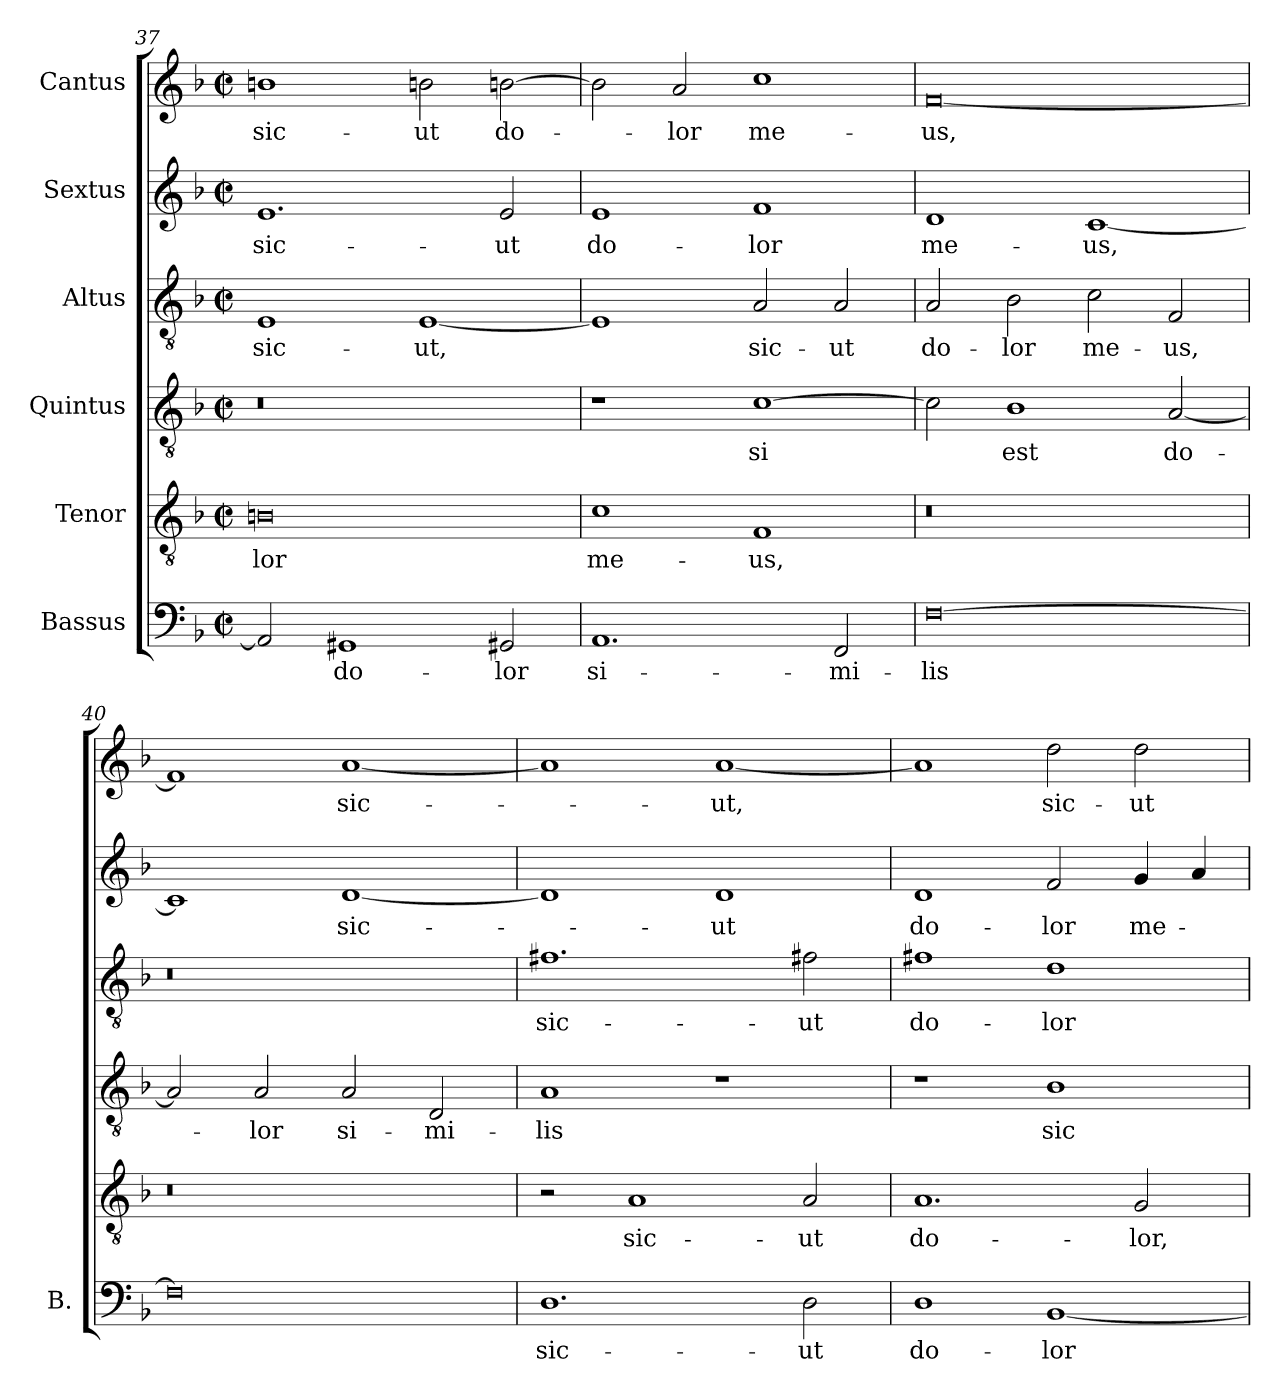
**kern	**text	**kern	**text	**kern	**text	**kern	**text	**kern	**text	**kern	**text
*part6	*part6	*part5	*part5	*part4	*part4	*part3	*part3	*part2	*part2	*part1	*part1
*staff6	*staff6	*staff5	*staff5	*staff4	*staff4	*staff3	*staff3	*staff2	*staff2	*staff1	*staff1
*I"Bassus	*	*I"Tenor	*	*I"Quintus	*	*I"Altus	*	*I"Sextus	*	*I"Cantus	*
*I'B.	*	*	*	*	*	*	*	*	*	*	*
*clefF4	*	*clefGv2	*	*clefGv2	*	*clefGv2	*	*clefG2	*	*clefG2	*
*k[b-]	*	*k[b-]	*	*k[b-]	*	*k[b-]	*	*k[b-]	*	*k[b-]	*
*F:	*	*F:	*	*F:	*	*F:	*	*F:	*	*F:	*
*M2/2	*	*M2/2	*	*M2/2	*	*M2/2	*	*M2/2	*	*M2/2	*
*met(c|)	*	*met(c|)	*	*met(c|)	*	*met(c|)	*	*met(c|)	*	*met(c|)	*
=37	=37	=37	=37	=37	=37	=37	=37	=37	=37	=37	=37
!	!	!	!	!LO:N:vis=0	!	!	!	!	!	!	!
2AA/]	.	0Bn\	-lor	1r	.	1E/	sic-	1.e/	sic-	1bn\	sic-
1GG#X/	do-	.	.	.	.	.	.	.	.	.	.
.	.	.	.	1ryy	.	[1E/	-ut,	.	.	2bn\	-ut
2GG#X/	-lor	.	.	.	.	.	.	2e/	-ut	[2bn\	do-
=38	=38	=38	=38	=38	=38	=38	=38	=38	=38	=38	=38
1.AA/	si-	1c\	me-	1r	.	1E/]	.	1e/	do-	2b\]	.
.	.	.	.	.	.	.	.	.	.	2a/	-lor
.	.	1F/	-us,	[1c\	si	2A/	sic-	1f/	-lor	1cc\	me-
2FF/	-mi-	.	.	.	.	2A/	-ut	.	.	.	.
=39	=39	=39	=39	=39	=39	=39	=39	=39	=39	=39	=39
!	!	!LO:N:vis=0	!	!	!	!	!	!	!	!	!
[0F\	-lis	1r	.	2c\]	.	2A/	do-	1d/	me-	[0f/	-us,
.	.	.	.	1B-\	est	2B-\	-lor	.	.	.	.
.	.	1ryy	.	.	.	2c\	me-	[1c/	-us,	.	.
.	.	.	.	[2A/	do-	2F/	-us,	.	.	.	.
=40	=40	=40	=40	=40	=40	=40	=40	=40	=40	=40	=40
!	!	!LO:N:vis=0	!	!	!	!LO:N:vis=0	!	!	!	!	!
0F\]	.	1r	.	2A/]	.	1r	.	1c/]	.	1f/]	.
.	.	.	.	2A/	-lor	.	.	.	.	.	.
.	.	1ryy	.	2A/	si-	1ryy	.	[1d/	sic-	[1a/	sic-
.	.	.	.	2D/	-mi-	.	.	.	.	.	.
=41	=41	=41	=41	=41	=41	=41	=41	=41	=41	=41	=41
1.D\	sic-	2r	.	1A/	-lis	1.f#X\	sic-	1d/]	.	1a/]	.
.	.	1A/	sic-	.	.	.	.	.	.	.	.
.	.	.	.	1r	.	.	.	1d/	-ut	[1a/	-ut,
2D\	-ut	2A/	-ut	.	.	2f#X\	-ut	.	.	.	.
=42	=42	=42	=42	=42	=42	=42	=42	=42	=42	=42	=42
1D\	do-	1.A/	do-	1r	.	1f#X\	do-	1d/	do-	1a/]	.
[1BB-/	-lor	.	.	1B-\	sic-	1d\	-lor	2f/	-lor	2dd\	sic-
.	.	2G/	-lor,	.	.	.	.	4g/	me-	2dd\	-ut
.	.	.	.	.	.	.	.	4a/	.	.	.
=	=	=	=	=	=	=	=	=	=	=	=
*-	*-	*-	*-	*-	*-	*-	*-	*-	*-	*-	*-
